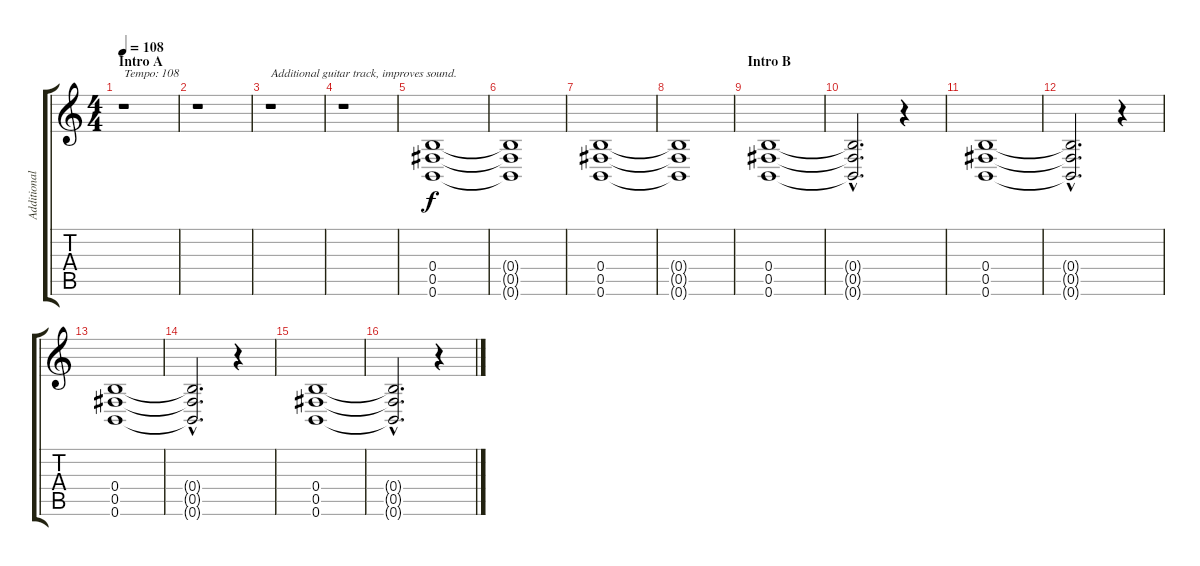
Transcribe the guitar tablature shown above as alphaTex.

\track ("Additional guitar" "Additional") {instrument overdrivenguitar}
\staff {score tabs}
\tuning (Db4 Ab3 E3 B2 Gb2 B1) {hide}
\ts (4 4)
\section ("" "Intro A")
\tempo 108
\clef g2
\ks c
r.1{txt "Tempo: 108" dy f instrument overdrivenguitar} |
r.1 |
r.1{txt "Additional guitar track, improves sound."} |
r.1 |
(0.4 0.5 0.6).1 |
(0.4{t} 0.5{t} 0.6{t}).1 |
(0.4 0.5 0.6).1 |
(0.4{t} 0.5{t} 0.6{t}).1 |
\section ("" "Intro B")
(0.4 0.5 0.6).1 |
(0.4{hac t} 0.5{hac t} 0.6{hac t}).2{d} r.4 |
(0.4 0.5 0.6).1 |
(0.4{hac t} 0.5{hac t} 0.6{hac t}).2{d} r.4 |
(0.4 0.5 0.6).1 |
(0.4{hac t} 0.5{hac t} 0.6{hac t}).2{d} r.4 |
(0.4 0.5 0.6).1 |
(0.4{hac t} 0.5{hac t} 0.6{hac t}).2{d} r.4
